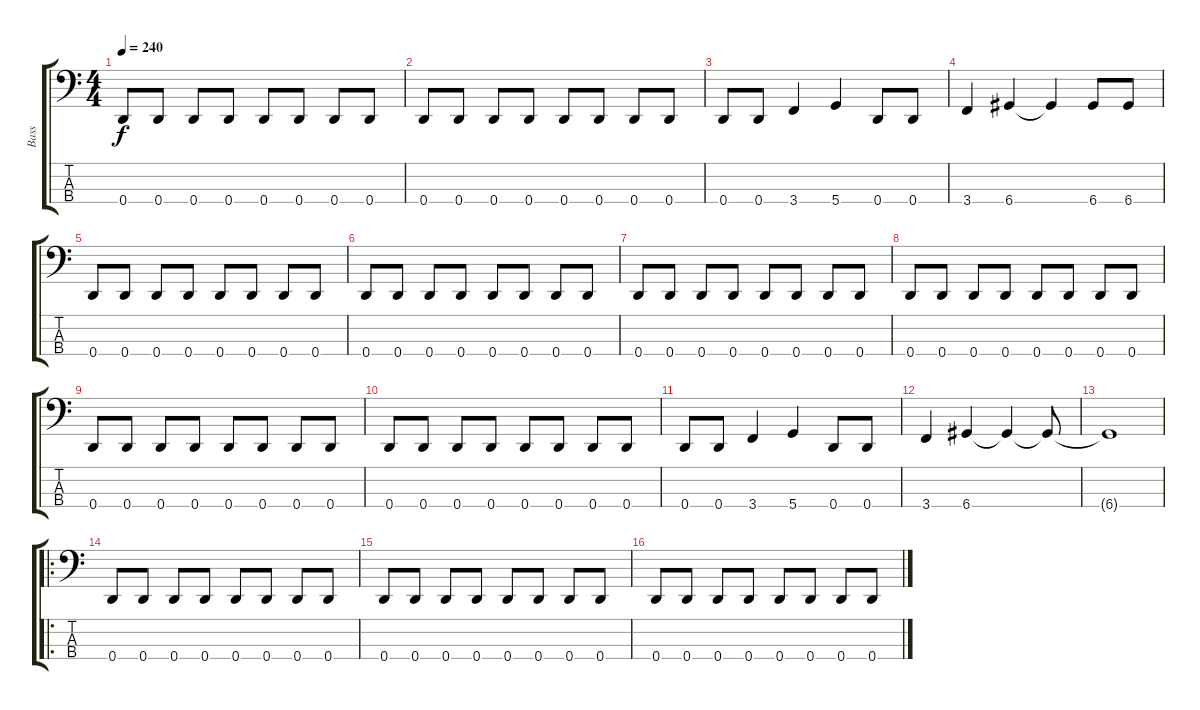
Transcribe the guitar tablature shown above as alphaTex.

\track ("Bass" "Bass") {instrument electricbassfinger}
\staff {score tabs}
\tuning (F2 C2 G1 D1) {hide}
\ts (4 4)
\tempo 240
\clef f4
\ks c
0.4.8{dy f} 0.4.8 0.4.8 0.4.8 0.4.8 0.4.8 0.4.8 0.4.8 |
0.4.8 0.4.8 0.4.8 0.4.8 0.4.8 0.4.8 0.4.8 0.4.8 |
0.4.8 0.4.8 3.4.4 5.4.4 0.4.8 0.4.8 |
3.4.4 6.4.4 6.4{t}.4 6.4.8 6.4.8 |
0.4.8 0.4.8 0.4.8 0.4.8 0.4.8 0.4.8 0.4.8 0.4.8 |
0.4.8 0.4.8 0.4.8 0.4.8 0.4.8 0.4.8 0.4.8 0.4.8 |
0.4.8 0.4.8 0.4.8 0.4.8 0.4.8 0.4.8 0.4.8 0.4.8 |
0.4.8 0.4.8 0.4.8 0.4.8 0.4.8 0.4.8 0.4.8 0.4.8 |
0.4.8 0.4.8 0.4.8 0.4.8 0.4.8 0.4.8 0.4.8 0.4.8 |
0.4.8 0.4.8 0.4.8 0.4.8 0.4.8 0.4.8 0.4.8 0.4.8 |
0.4.8 0.4.8 3.4.4 5.4.4 0.4.8 0.4.8 |
3.4.4 6.4.4 6.4{t}.4 6.4{t}.8 |
6.4{t}.1 |
\ro
0.4.8 0.4.8 0.4.8 0.4.8 0.4.8 0.4.8 0.4.8 0.4.8 |
0.4.8 0.4.8 0.4.8 0.4.8 0.4.8 0.4.8 0.4.8 0.4.8 |
0.4.8 0.4.8 0.4.8 0.4.8 0.4.8 0.4.8 0.4.8 0.4.8
